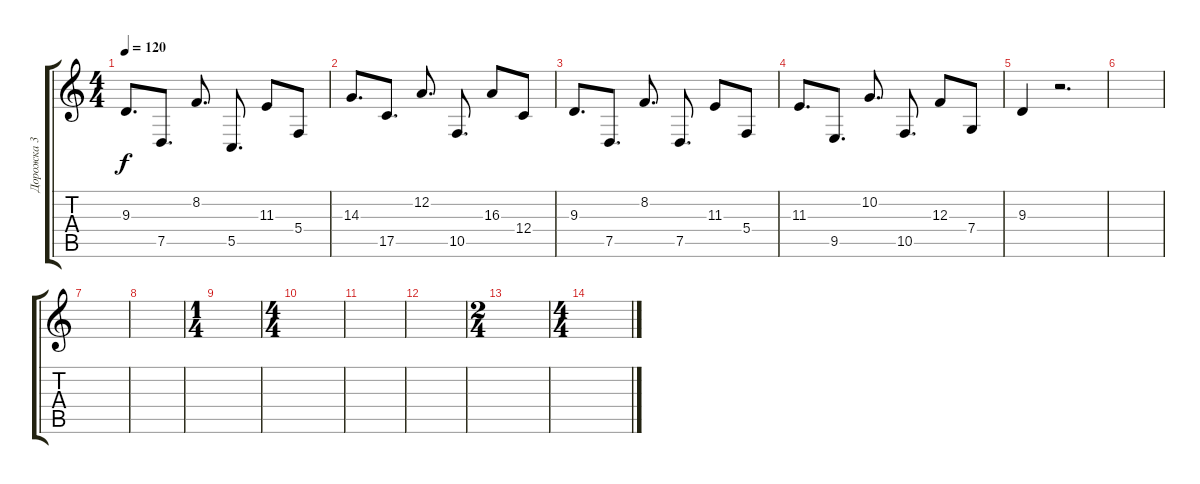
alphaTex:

\track ("Дорожка 3" "Дорожка 3") {instrument fx7echoes}
\staff {score tabs}
\tuning (D4 A3 F3 C3 G2 D2) {hide}
\ts (4 4)
\tempo 120
\clef g2
\ks c
9.3.8{d dy f} 7.5.8{d} 8.2.8{d} 5.5.8{d} 11.3.8 5.4.8 |
14.3.8{d} 17.5.8{d} 12.2.8{d} 10.5.8{d} 16.3.8 12.4.8 |
9.3.8{d} 7.5.8{d} 8.2.8{d} 7.5.8{d} 11.3.8 5.4.8 |
11.3.8{d} 9.5.8{d} 10.2.8{d} 10.5.8{d} 12.3.8 7.4.8 |
9.3.4 r.2{d} |
|
|
|
\ts (1 4)
|
\ts (4 4)
|
|
|
\ts (2 4)
|
\ts (4 4)
